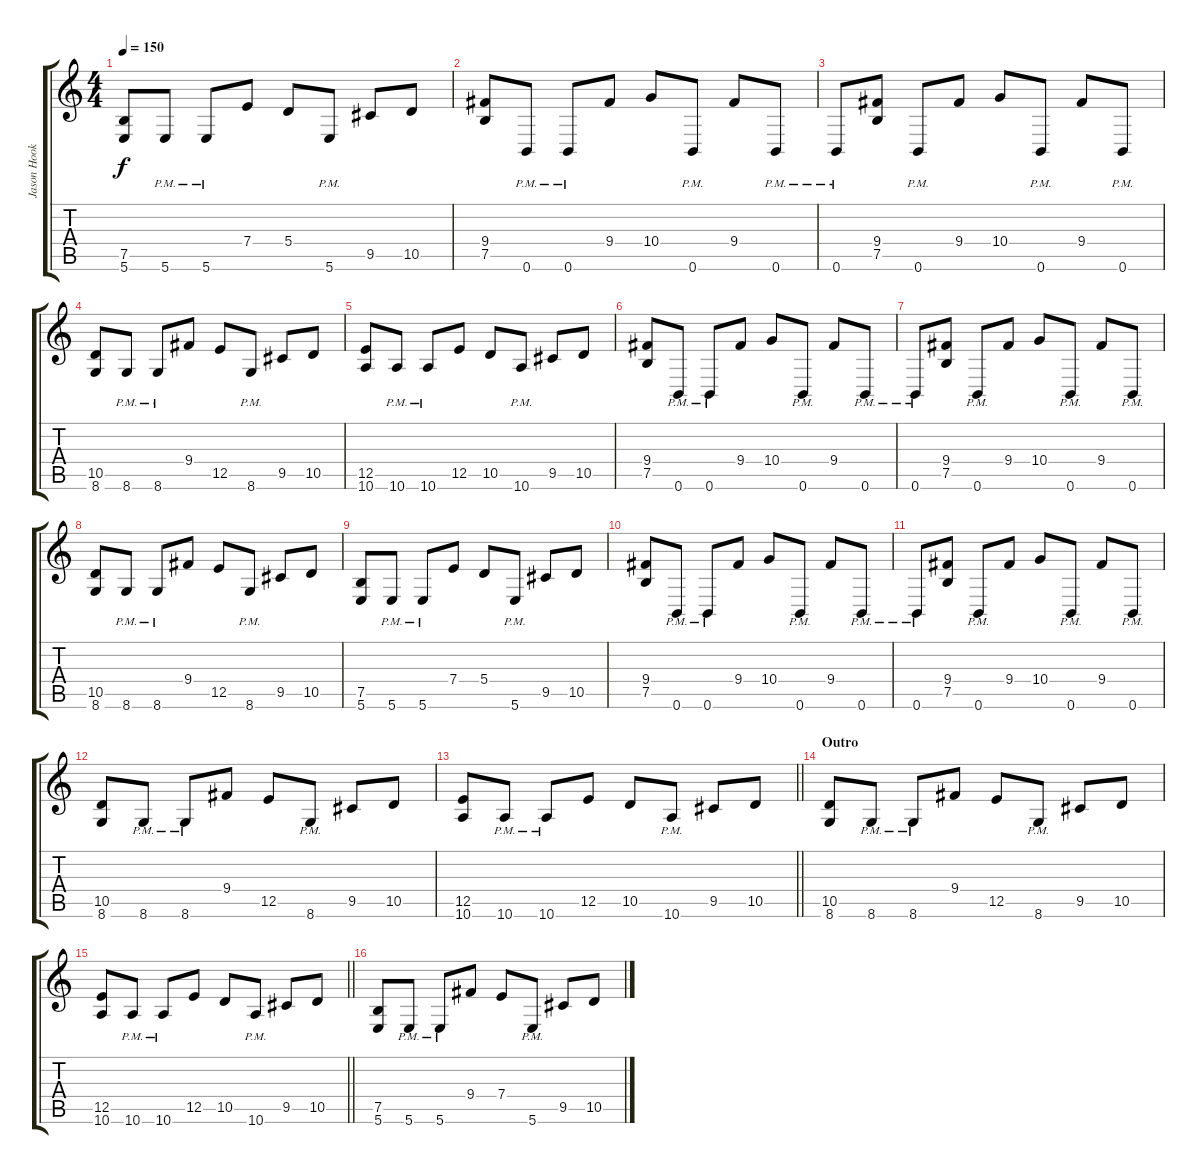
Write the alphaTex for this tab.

\track ("Jason Hook" "Jason Hook") {instrument distortionguitar}
\staff {score tabs}
\tuning (B3 Gb3 D3 A2 E2 B1) {hide}
\ts (4 4)
\tempo 150
\clef g2
\ks c
(7.5 5.6).8{dy f} 5.6{pm}.8 5.6{pm}.8 7.4.8 5.4.8 5.6{pm}.8 9.5.8 10.5.8 |
(9.4 7.5).8 0.6{pm}.8 0.6{pm}.8 9.4.8 10.4.8 0.6{pm}.8 9.4.8 0.6{pm}.8 |
0.6{pm}.8 (9.4 7.5).8 0.6{pm}.8 9.4.8 10.4.8 0.6{pm}.8 9.4.8 0.6{pm}.8 |
(10.5 8.6).8 8.6{pm}.8 8.6{pm}.8 9.4.8 12.5.8 8.6{pm}.8 9.5.8 10.5.8 |
(12.5 10.6).8 10.6{pm}.8 10.6{pm}.8 12.5.8 10.5.8 10.6{pm}.8 9.5.8 10.5.8 |
(9.4 7.5).8 0.6{pm}.8 0.6{pm}.8 9.4.8 10.4.8 0.6{pm}.8 9.4.8 0.6{pm}.8 |
0.6{pm}.8 (9.4 7.5).8 0.6{pm}.8 9.4.8 10.4.8 0.6{pm}.8 9.4.8 0.6{pm}.8 |
(10.5 8.6).8 8.6{pm}.8 8.6{pm}.8 9.4.8 12.5.8 8.6{pm}.8 9.5.8 10.5.8 |
(7.5 5.6).8 5.6{pm}.8 5.6{pm}.8 7.4.8 5.4.8 5.6{pm}.8 9.5.8 10.5.8 |
(9.4 7.5).8 0.6{pm}.8 0.6{pm}.8 9.4.8 10.4.8 0.6{pm}.8 9.4.8 0.6{pm}.8 |
0.6{pm}.8 (9.4 7.5).8 0.6{pm}.8 9.4.8 10.4.8 0.6{pm}.8 9.4.8 0.6{pm}.8 |
(10.5 8.6).8 8.6{pm}.8 8.6{pm}.8 9.4.8 12.5.8 8.6{pm}.8 9.5.8 10.5.8 |
\barLineRight lightlight
(12.5 10.6).8 10.6{pm}.8 10.6{pm}.8 12.5.8 10.5.8 10.6{pm}.8 9.5.8 10.5.8 |
\section ("" "Outro")
(10.5 8.6).8 8.6{pm}.8 8.6{pm}.8 9.4.8 12.5.8 8.6{pm}.8 9.5.8 10.5.8 |
\barLineRight lightlight
(12.5 10.6).8 10.6{pm}.8 10.6{pm}.8 12.5.8 10.5.8 10.6{pm}.8 9.5.8 10.5.8 |
(7.5 5.6).8 5.6{pm}.8 5.6{pm}.8 9.4.8 7.4.8 5.6{pm}.8 9.5.8 10.5.8
